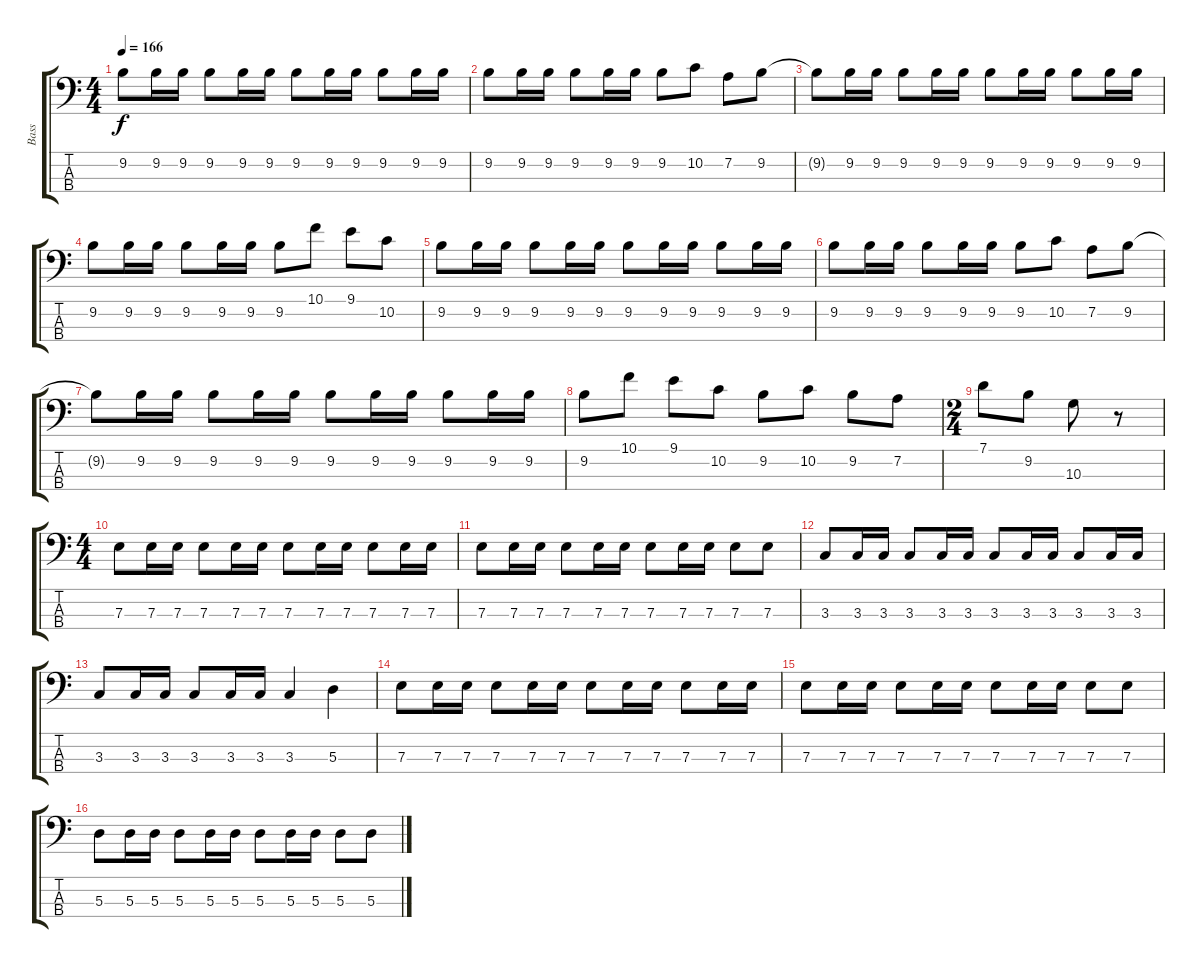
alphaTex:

\track ("Bass" "Bass") {instrument electricbassfinger}
\staff {score tabs}
\tuning (G2 D2 A1 E1) {hide}
\ts (4 4)
\tempo 166
\clef f4
\ks c
9.2.8{dy f} 9.2.16 9.2.16 9.2.8 9.2.16 9.2.16 9.2.8 9.2.16 9.2.16 9.2.8 9.2.16 9.2.16 |
9.2.8 9.2.16 9.2.16 9.2.8 9.2.16 9.2.16 9.2.8 10.2.8 7.2.8 9.2.8 |
9.2{t}.8 9.2.16 9.2.16 9.2.8 9.2.16 9.2.16 9.2.8 9.2.16 9.2.16 9.2.8 9.2.16 9.2.16 |
9.2.8 9.2.16 9.2.16 9.2.8 9.2.16 9.2.16 9.2.8 10.1.8 9.1.8 10.2.8 |
9.2.8 9.2.16 9.2.16 9.2.8 9.2.16 9.2.16 9.2.8 9.2.16 9.2.16 9.2.8 9.2.16 9.2.16 |
9.2.8 9.2.16 9.2.16 9.2.8 9.2.16 9.2.16 9.2.8 10.2.8 7.2.8 9.2.8 |
9.2{t}.8 9.2.16 9.2.16 9.2.8 9.2.16 9.2.16 9.2.8 9.2.16 9.2.16 9.2.8 9.2.16 9.2.16 |
9.2.8 10.1.8 9.1.8 10.2.8 9.2.8 10.2.8 9.2.8 7.2.8 |
\ts (2 4)
7.1.8 9.2.8 10.3.8 r.8 |
\ts (4 4)
7.3.8 7.3.16 7.3.16 7.3.8 7.3.16 7.3.16 7.3.8 7.3.16 7.3.16 7.3.8 7.3.16 7.3.16 |
7.3.8 7.3.16 7.3.16 7.3.8 7.3.16 7.3.16 7.3.8 7.3.16 7.3.16 7.3.8 7.3.8 |
3.3.8 3.3.16 3.3.16 3.3.8 3.3.16 3.3.16 3.3.8 3.3.16 3.3.16 3.3.8 3.3.16 3.3.16 |
3.3.8 3.3.16 3.3.16 3.3.8 3.3.16 3.3.16 3.3.4 5.3.4 |
7.3.8 7.3.16 7.3.16 7.3.8 7.3.16 7.3.16 7.3.8 7.3.16 7.3.16 7.3.8 7.3.16 7.3.16 |
7.3.8 7.3.16 7.3.16 7.3.8 7.3.16 7.3.16 7.3.8 7.3.16 7.3.16 7.3.8 7.3.8 |
5.3.8 5.3.16 5.3.16 5.3.8 5.3.16 5.3.16 5.3.8 5.3.16 5.3.16 5.3.8 5.3.8
